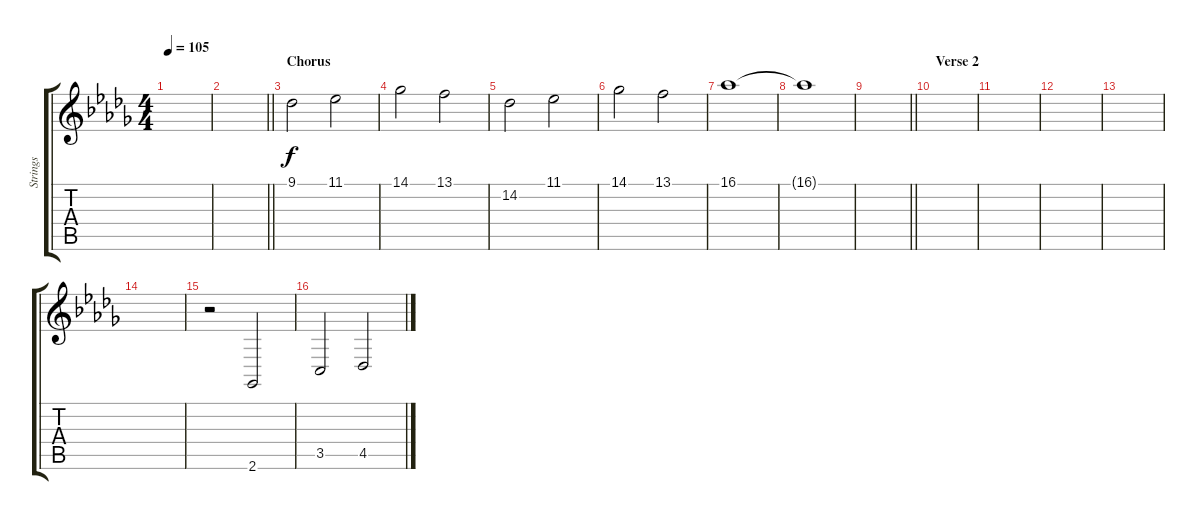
\track ("Strings" "Strings") {instrument stringensemble2}
\staff {score tabs}
\tuning (E4 B3 G3 D3 A2 E2) {hide}
\ts (4 4)
\tempo 105
\clef g2
\ks db
|
\barLineRight lightlight
|
\section ("" "Chorus")
9.1.2 11.1.2 |
14.1.2 13.1.2 |
14.2.2 11.1.2 |
14.1.2 13.1.2 |
16.1.1 |
16.1{t}.1 |
\barLineRight lightlight
|
\section ("" "Verse 2")
|
|
|
|
|
r.2 2.6.2 |
3.5.2 4.5.2
